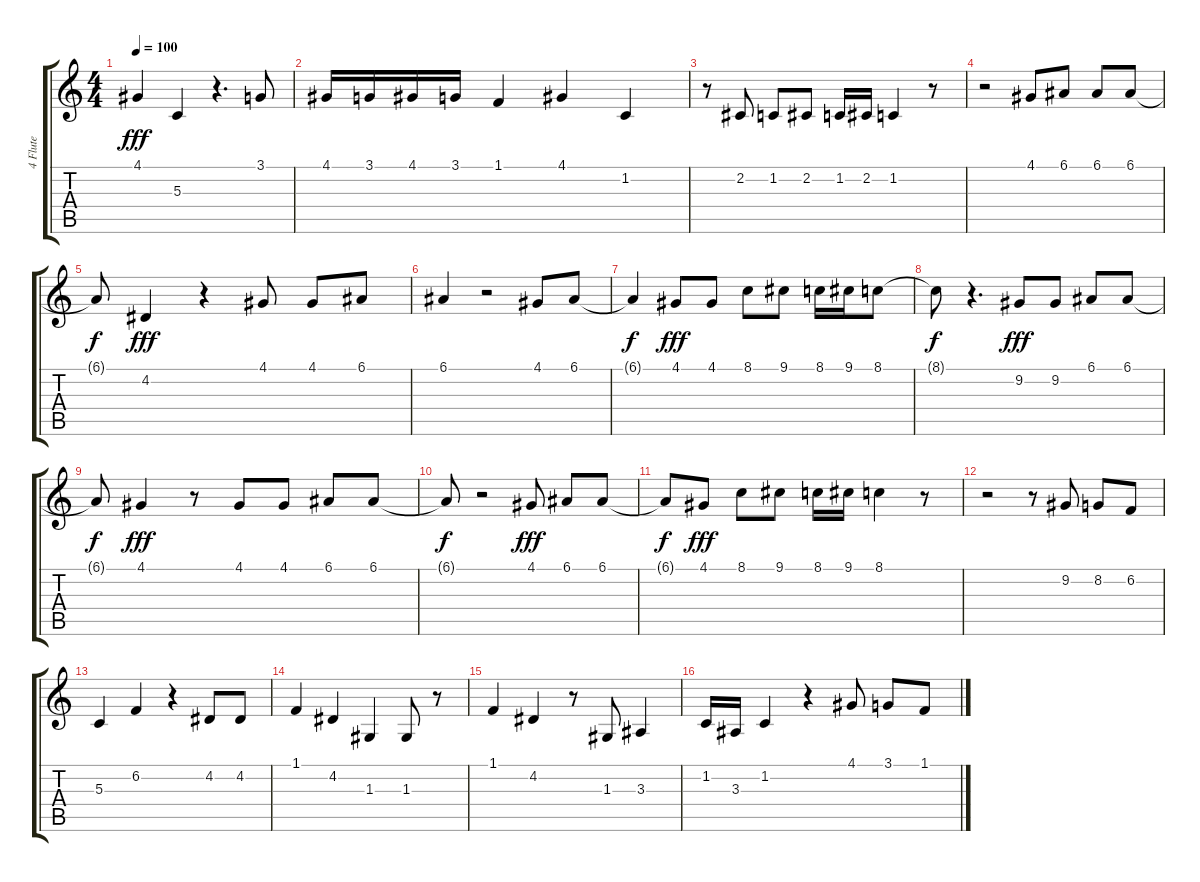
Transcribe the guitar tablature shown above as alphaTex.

\track ("4 Flute" "4 Flute") {instrument tenorsax}
\staff {score tabs}
\tuning (E4 B3 G3 D3 A2 E2) {hide}
\ts (4 4)
\tempo 100
\clef g2
\ks c
4.1.4{dy fff} 5.3.4 r.4{d} 3.1.8 |
4.1.16 3.1.16 4.1.16 3.1.16 1.1.4 4.1.4 1.2.4 |
r.8 2.2.8 1.2.8 2.2.8 1.2.16 2.2.16 1.2.4 r.8 |
r.2 4.1.8 6.1.8 6.1.8 6.1.8 |
6.1{t}.8{dy f} 4.2.4{dy fff} r.4 4.1.8 4.1.8 6.1.8 |
6.1.4 r.2 4.1.8 6.1.8 |
6.1{t}.4{dy f} 4.1.8{dy fff} 4.1.8 8.1.8 9.1.8 8.1.16 9.1.16 8.1.8 |
8.1{t}.8{dy f} r.4{d} 9.2.8{dy fff} 9.2.8 6.1.8 6.1.8 |
6.1{t}.8{dy f} 4.1.4{dy fff} r.8 4.1.8 4.1.8 6.1.8 6.1.8 |
6.1{t}.8{dy f} r.2 4.1.8{dy fff} 6.1.8 6.1.8 |
6.1{t}.8{dy f} 4.1.8{dy fff} 8.1.8 9.1.8 8.1.16 9.1.16 8.1.4 r.8 |
r.2 r.8 9.2.8 8.2.8 6.2.8 |
5.3.4 6.2.4 r.4 4.2.8 4.2.8 |
1.1.4 4.2.4 1.3.4 1.3.8 r.8 |
1.1.4 4.2.4 r.8 1.3.8 3.3.4 |
1.2.16 3.3.16 1.2.4 r.4 4.1.8 3.1.8 1.1.8
